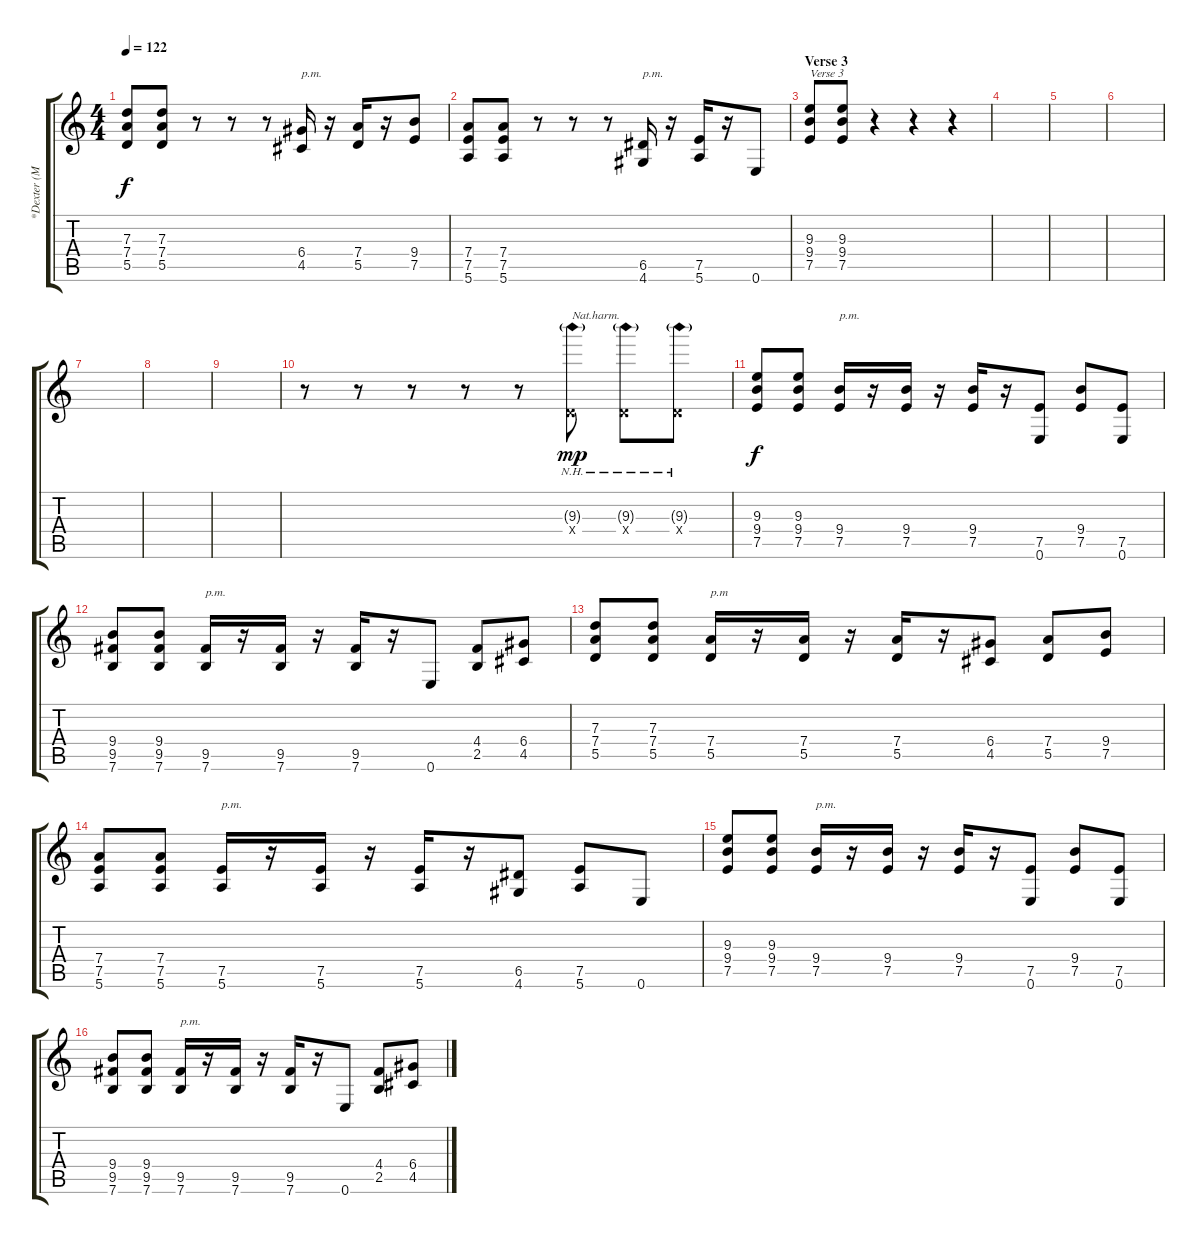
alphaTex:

\track ("*Dexter (Main guitar)" "*Dexter (M") {instrument distortionguitar}
\staff {score tabs}
\tuning (E4 B3 G3 D3 A2 E2) {hide}
\ts (4 4)
\tempo 122
\clef g2
\ks c
(7.3 7.4 5.5).8{dy f} (7.3 7.4 5.5).8 r.8 r.8 r.8 (6.4 4.5).16{txt "p.m."} r.16 (7.4 5.5).16 r.16 (9.4 7.5).8 |
(7.4 7.5 5.6).8 (7.4 7.5 5.6).8 r.8 r.8 r.8 (6.5 4.6).16{txt "p.m."} r.16 (7.5 5.6).16 r.16 0.6.8 |
\section ("" "Verse 3")
(9.3 9.4 7.5).8{txt "Verse 3"} (9.3 9.4 7.5).8 r.4 r.4 r.4 |
|
|
|
|
|
|
r.8 r.8 r.8 r.8 r.8 (9.3{nh g} 0.4{x}).8{txt "Nat.harm." dy mp} (9.3{nh g} 0.4{x}).8 (9.3{nh g} 0.4{x}).8 |
(9.3 9.4 7.5).8{dy f} (9.3 9.4 7.5).8 (9.4 7.5).16{txt "p.m."} r.16 (9.4 7.5).16 r.16 (9.4 7.5).16 r.16 (7.5 0.6).8 (9.4 7.5).8 (7.5 0.6).8 |
(9.4 9.5 7.6).8 (9.4 9.5 7.6).8 (9.5 7.6).16{txt "p.m."} r.16 (9.5 7.6).16 r.16 (9.5 7.6).16 r.16 0.6.8 (4.4 2.5).8 (6.4 4.5).8 |
(7.3 7.4 5.5).8 (7.3 7.4 5.5).8 (7.4 5.5).16{txt "p.m"} r.16 (7.4 5.5).16 r.16 (7.4 5.5).16 r.16 (6.4 4.5).8 (7.4 5.5).8 (9.4 7.5).8 |
(7.4 7.5 5.6).8 (7.4 7.5 5.6).8 (7.5 5.6).16{txt "p.m."} r.16 (7.5 5.6).16 r.16 (7.5 5.6).16 r.16 (6.5 4.6).8 (7.5 5.6).8 0.6.8 |
(9.3 9.4 7.5).8 (9.3 9.4 7.5).8 (9.4 7.5).16{txt "p.m."} r.16 (9.4 7.5).16 r.16 (9.4 7.5).16 r.16 (7.5 0.6).8 (9.4 7.5).8 (7.5 0.6).8 |
(9.4 9.5 7.6).8 (9.4 9.5 7.6).8 (9.5 7.6).16{txt "p.m."} r.16 (9.5 7.6).16 r.16 (9.5 7.6).16 r.16 0.6.8 (4.4 2.5).8 (6.4 4.5).8
